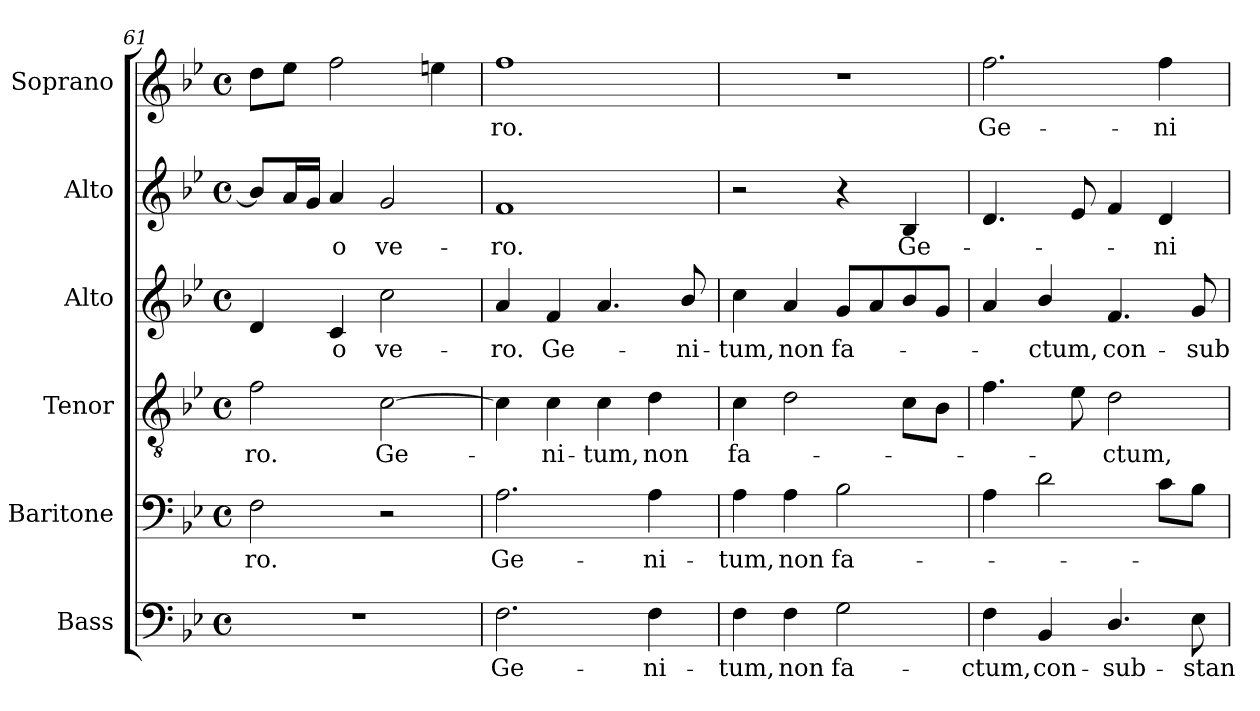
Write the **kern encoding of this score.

**kern	**text	**kern	**text	**kern	**text	**kern	**text	**kern	**text	**kern	**text
*part6	*part6	*part5	*part5	*part4	*part4	*part3	*part3	*part2	*part2	*part1	*part1
*staff6	*staff6	*staff5	*staff5	*staff4	*staff4	*staff3	*staff3	*staff2	*staff2	*staff1	*staff1
*I"Bass	*	*I"Baritone	*	*I"Tenor	*	*I"Alto	*	*I"Alto	*	*I"Soprano	*
*I'B.	*	*I'Bar.	*	*I'T.	*	*I'A.	*	*I'A.	*	*I'S.	*
!!LO:PB:g=z
*clefF4	*	*clefF4	*	*clefGv2	*	*clefG2	*	*clefG2	*	*clefG2	*
*	*	*	*	*ITrd7c12	*	*	*	*	*	*	*
*k[b-e-]	*	*k[b-e-]	*	*k[b-e-]	*	*k[b-e-]	*	*k[b-e-]	*	*k[b-e-]	*
*B-:	*	*B-:	*	*B-:	*	*B-:	*	*B-:	*	*B-:	*
*M4/4	*	*M4/4	*	*M4/4	*	*M4/4	*	*M4/4	*	*M4/4	*
*met(c)	*	*met(c)	*	*met(c)	*	*met(c)	*	*met(c)	*	*met(c)	*
=61	=61	=61	=61	=61	=61	=61	=61	=61	=61	=61	=61
!	!	!	!LO:LY:b:color=#000000	!	!	!	!	!	!	!	!
!	!	!	!	!	!LO:LY:b:color=#000000	!	!	!	!	!	!
1r	.	2Fi\	-ro.	2Fi\	-ro.	4di/	.	8b-i/L]	.	8ddi\L	.
.	.	.	.	.	.	.	.	16ai/L	.	8ee-i\J	.
.	.	.	.	.	.	.	.	16gi/JJ	.	.	.
!	!	!	!	!	!	!	!LO:LY:b:color=#000000	!	!	!	!
!	!	!	!	!	!	!	!	!	!LO:LY:b:color=#000000	!	!
.	.	.	.	.	.	4ci/	-o	4ai/	-o	2ffi\	.
!	!	!	!	!	!LO:LY:b:color=#000000	!	!	!	!	!	!
!	!	!	!	!	!	!	!LO:LY:b:color=#000000	!	!	!	!
!	!	!	!	!	!	!	!	!	!LO:LY:b:color=#000000	!	!
.	.	2r	.	[2Ci\	Ge-	2cci\	ve-	2gi/	ve-	.	.
.	.	.	.	.	.	.	.	.	.	4eei\	.
=62	=62	=62	=62	=62	=62	=62	=62	=62	=62	=62	=62
!	!LO:LY:b:color=#000000	!	!	!	!	!	!	!	!	!	!
!	!	!	!LO:LY:b:color=#000000	!	!	!	!	!	!	!	!
!	!	!	!	!	!	!	!LO:LY:b:color=#000000	!	!	!	!
!	!	!	!	!	!	!	!	!	!LO:LY:b:color=#000000	!	!
!	!	!	!	!	!	!	!	!	!	!	!LO:LY:b:color=#000000
2.Fi\	Ge-	2.Ai\	Ge-	4Ci\]	.	4ai/	-ro.	1fi	-ro.	1ffi	-ro.
!	!	!	!	!	!LO:LY:b:color=#000000	!	!	!	!	!	!
!	!	!	!	!	!	!	!LO:LY:b:color=#000000	!	!	!	!
.	.	.	.	4Ci\	-ni-	4fi/	Ge-	.	.	.	.
!	!	!	!	!	!LO:LY:b:color=#000000	!	!	!	!	!	!
.	.	.	.	4Ci\	-tum,	4.ai/	.	.	.	.	.
!	!LO:LY:b:color=#000000	!	!	!	!	!	!	!	!	!	!
!	!	!	!LO:LY:b:color=#000000	!	!	!	!	!	!	!	!
!	!	!	!	!	!LO:LY:b:color=#000000	!	!	!	!	!	!
4Fi\	-ni-	4Ai\	-ni-	4Di\	non	.	.	.	.	.	.
!	!	!	!	!	!	!	!LO:LY:b:color=#000000	!	!	!	!
.	.	.	.	.	.	8b-i/	-ni-	.	.	.	.
=63	=63	=63	=63	=63	=63	=63	=63	=63	=63	=63	=63
!	!LO:LY:b:color=#000000	!	!	!	!	!	!	!	!	!	!
!	!	!	!LO:LY:b:color=#000000	!	!	!	!	!	!	!	!
!	!	!	!	!	!LO:LY:b:color=#000000	!	!	!	!	!	!
!	!	!	!	!	!	!	!LO:LY:b:color=#000000	!	!	!	!
4Fi\	-tum,	4Ai\	-tum,	4Ci\	fa-	4cci\	-tum,	2r	.	1r	.
!	!LO:LY:b:color=#000000	!	!	!	!	!	!	!	!	!	!
!	!	!	!LO:LY:b:color=#000000	!	!	!	!	!	!	!	!
!	!	!	!	!	!	!	!LO:LY:b:color=#000000	!	!	!	!
4Fi\	non	4Ai\	non	2Di\	.	4ai/	non	.	.	.	.
!	!LO:LY:b:color=#000000	!	!	!	!	!	!	!	!	!	!
!	!	!	!LO:LY:b:color=#000000	!	!	!	!	!	!	!	!
!	!	!	!	!	!	!	!LO:LY:b:color=#000000	!	!	!	!
2Gi\	fa-	2B-i\	fa-	.	.	8gi/L	fa-	4r	.	.	.
.	.	.	.	.	.	8ai/	.	.	.	.	.
!	!	!	!	!	!	!	!	!	!LO:LY:b:color=#000000	!	!
.	.	.	.	8Ci\L	.	8b-i/	.	4B-i/	Ge-	.	.
.	.	.	.	8BB-i\J	.	8gi/J	.	.	.	.	.
=64	=64	=64	=64	=64	=64	=64	=64	=64	=64	=64	=64
!	!LO:LY:b:color=#000000	!	!	!	!	!	!	!	!	!	!
!	!	!	!	!	!	!	!	!	!	!	!LO:LY:b:color=#000000
4Fi\	-ctum,	4Ai\	.	4.Fi\	.	4ai/	.	4.di/	.	2.ffi\	Ge-
!	!LO:LY:b:color=#000000	!	!	!	!	!	!	!	!	!	!
!	!	!	!	!	!	!	!LO:LY:b:color=#000000	!	!	!	!
4BB-i/	con-	2di\	.	.	.	4b-i/	-ctum,	.	.	.	.
.	.	.	.	8E-i\	.	.	.	8e-i/	.	.	.
!	!LO:LY:b:color=#000000	!	!	!	!	!	!	!	!	!	!
!	!	!	!	!	!LO:LY:b:color=#000000	!	!	!	!	!	!
!	!	!	!	!	!	!	!LO:LY:b:color=#000000	!	!	!	!
4.Di/	-sub-	.	.	2Di\	-ctum,	4.fi/	con-	4fi/	.	.	.
!	!	!	!	!	!	!	!	!	!LO:LY:b:color=#000000	!	!
!	!	!	!	!	!	!	!	!	!	!	!LO:LY:b:color=#000000
.	.	8ci\L	.	.	.	.	.	4di/	-ni-	4ffi\	-ni-
!	!LO:LY:b:color=#000000	!	!	!	!	!	!	!	!	!	!
!	!	!	!	!	!	!	!LO:LY:b:color=#000000	!	!	!	!
8E-i\	-stan-	8B-i\J	.	.	.	8gi/	-sub-	.	.	.	.
=	=	=	=	=	=	=	=	=	=	=	=
*-	*-	*-	*-	*-	*-	*-	*-	*-	*-	*-	*-
